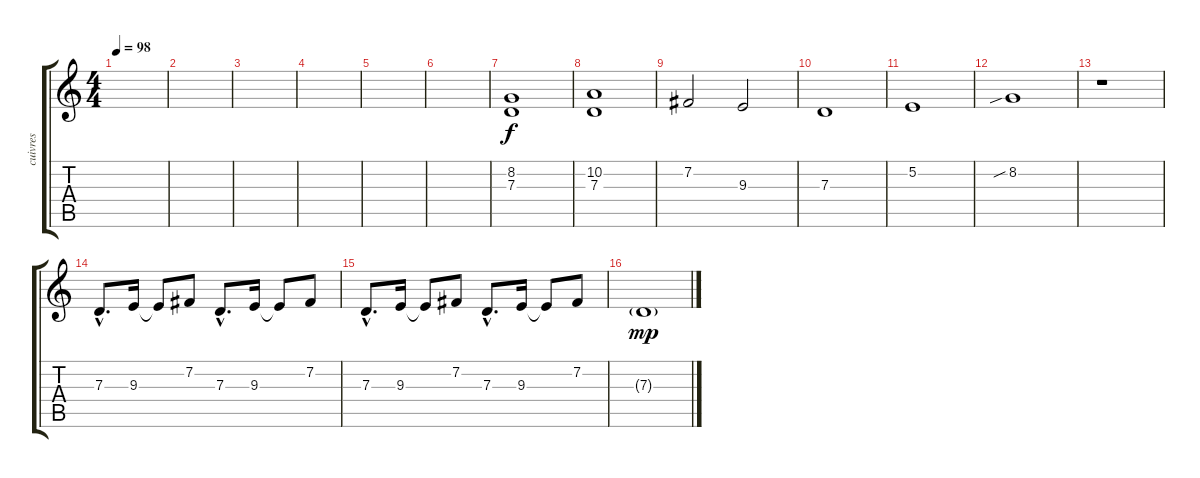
\track ("cuivres" "cuivres") {instrument trumpet}
\staff {score tabs}
\tuning (E4 B3 G3 D3 A2 E2) {hide}
\ts (4 4)
\tempo 98
\clef g2
\ks c
|
|
|
|
|
|
(8.2 7.3).1 |
(10.2 7.3).1 |
7.2.2 9.3.2 |
7.3.1 |
5.2.1 |
8.2{sib}.1 |
r.1 |
7.3{hac}.8{d} 9.3.16 9.3{t}.8 7.2.8 7.3{hac}.8{d} 9.3.16 9.3{t}.8 7.2.8 |
7.3{hac}.8{d} 9.3.16 9.3{t}.8 7.2.8 7.3{hac}.8{d} 9.3.16 9.3{t}.8 7.2.8 |
7.3{g}.1{dy mp}
